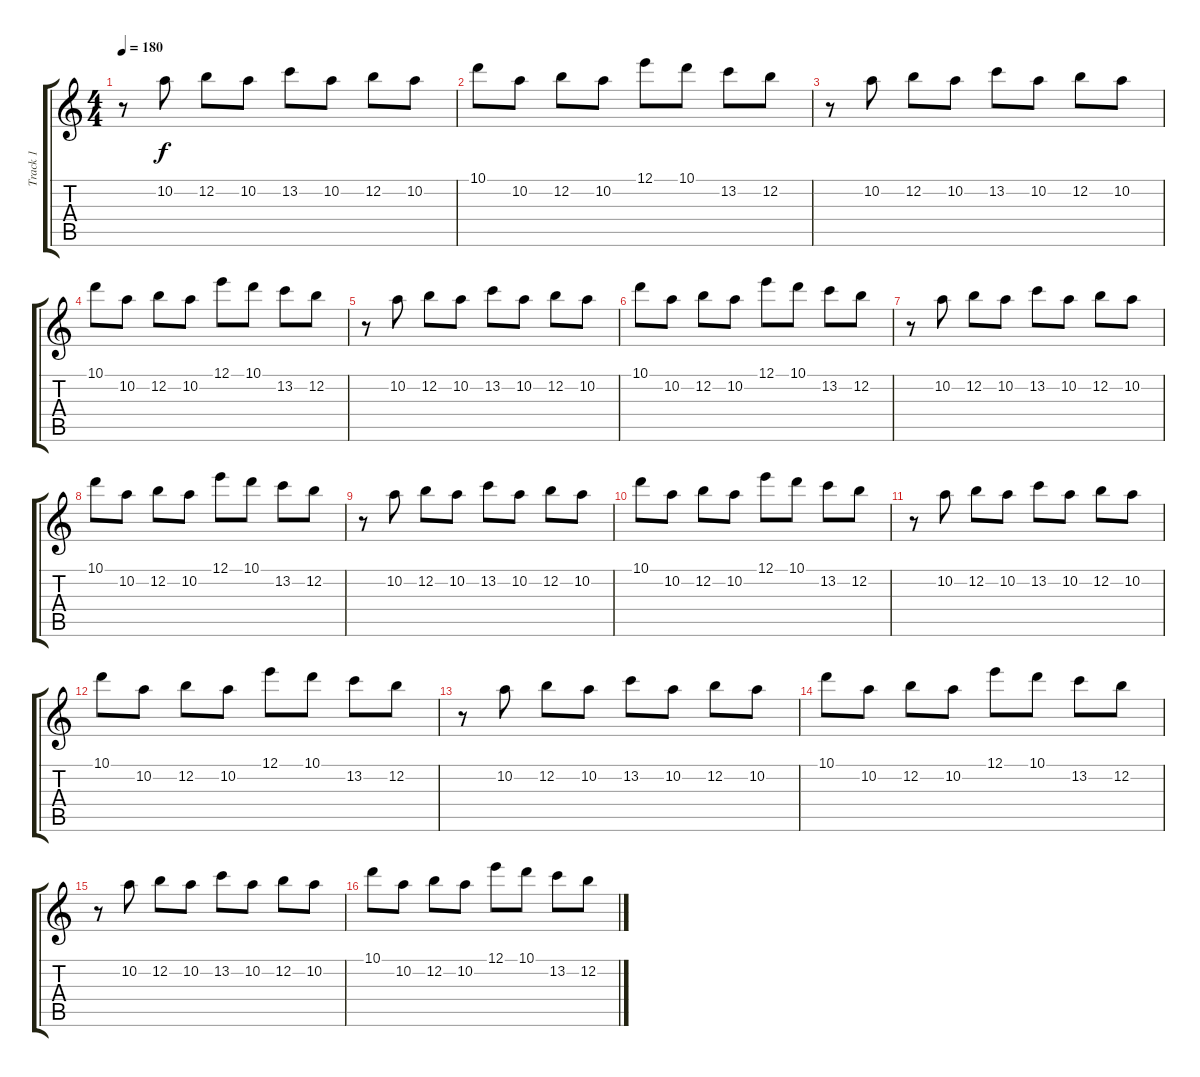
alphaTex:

\track ("Track 1" "Track 1") {instrument electricguitarmuted}
\staff {score tabs}
\tuning (E4 B3 G3 D3 A2 E2) {hide}
\ts (4 4)
\tempo 180
\clef g2
\ks c
r.8{dy f instrument electricguitarmuted} 10.2.8 12.2.8 10.2.8 13.2.8 10.2.8 12.2.8 10.2.8 |
10.1.8 10.2.8 12.2.8 10.2.8 12.1.8 10.1.8 13.2.8 12.2.8 |
r.8 10.2.8 12.2.8 10.2.8 13.2.8 10.2.8 12.2.8 10.2.8 |
10.1.8 10.2.8 12.2.8 10.2.8 12.1.8 10.1.8 13.2.8 12.2.8 |
r.8 10.2.8 12.2.8 10.2.8 13.2.8 10.2.8 12.2.8 10.2.8 |
10.1.8 10.2.8 12.2.8 10.2.8 12.1.8 10.1.8 13.2.8 12.2.8 |
r.8 10.2.8 12.2.8 10.2.8 13.2.8 10.2.8 12.2.8 10.2.8 |
10.1.8 10.2.8 12.2.8 10.2.8 12.1.8 10.1.8 13.2.8 12.2.8 |
r.8 10.2.8 12.2.8 10.2.8 13.2.8 10.2.8 12.2.8 10.2.8 |
10.1.8 10.2.8 12.2.8 10.2.8 12.1.8 10.1.8 13.2.8 12.2.8 |
r.8 10.2.8 12.2.8 10.2.8 13.2.8 10.2.8 12.2.8 10.2.8 |
10.1.8 10.2.8 12.2.8 10.2.8 12.1.8 10.1.8 13.2.8 12.2.8 |
r.8 10.2.8 12.2.8 10.2.8 13.2.8 10.2.8 12.2.8 10.2.8 |
10.1.8 10.2.8 12.2.8 10.2.8 12.1.8 10.1.8 13.2.8 12.2.8 |
r.8 10.2.8 12.2.8 10.2.8 13.2.8 10.2.8 12.2.8 10.2.8 |
10.1.8 10.2.8 12.2.8 10.2.8 12.1.8 10.1.8 13.2.8 12.2.8
